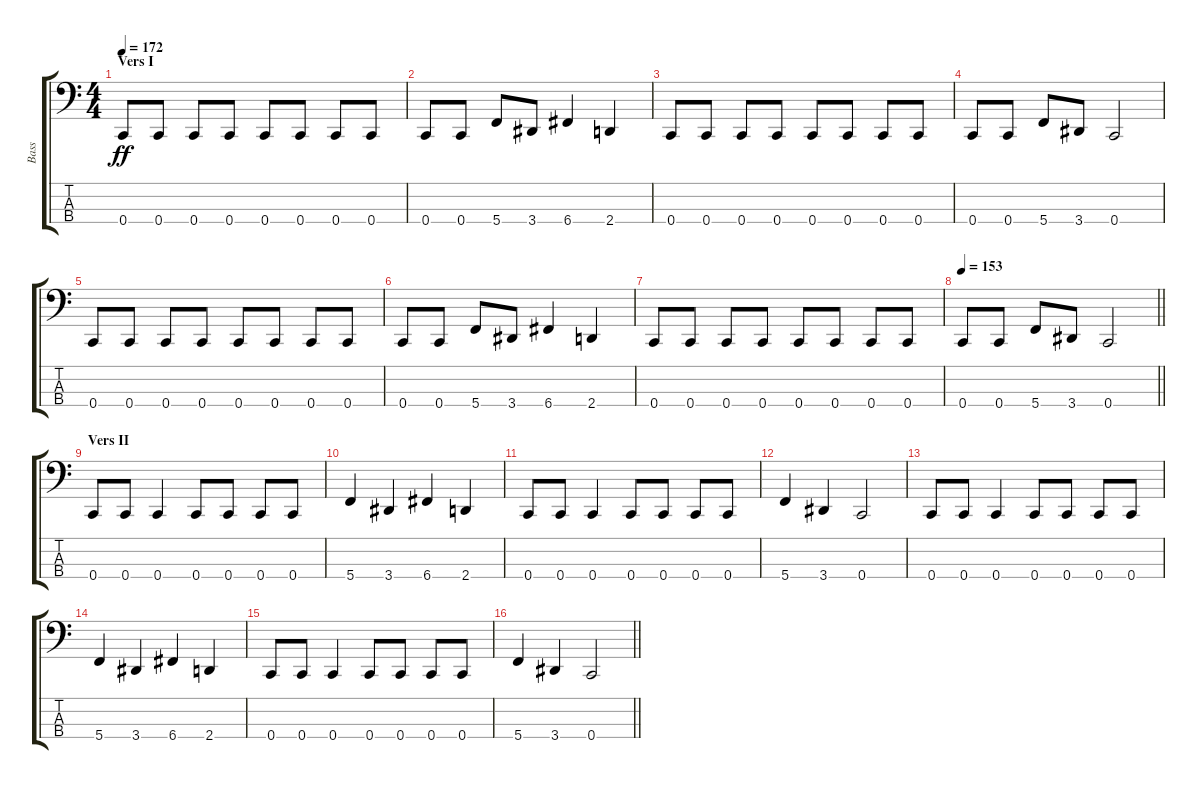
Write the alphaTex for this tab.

\track ("Bass" "Bass") {instrument electricbassfinger}
\staff {score tabs}
\tuning (F2 C2 G1 C1) {hide}
\ts (4 4)
\section ("" "Vers I")
\tempo 172
\clef f4
\ks c
0.4.8{dy ff} 0.4.8 0.4.8 0.4.8 0.4.8 0.4.8 0.4.8 0.4.8 |
0.4.8 0.4.8 5.4.8 3.4.8 6.4.4 2.4.4 |
0.4.8 0.4.8 0.4.8 0.4.8 0.4.8 0.4.8 0.4.8 0.4.8 |
0.4.8 0.4.8 5.4.8 3.4.8 0.4.2 |
0.4.8 0.4.8 0.4.8 0.4.8 0.4.8 0.4.8 0.4.8 0.4.8 |
0.4.8 0.4.8 5.4.8 3.4.8 6.4.4 2.4.4 |
0.4.8 0.4.8 0.4.8 0.4.8 0.4.8 0.4.8 0.4.8 0.4.8 |
\tempo 153
\barLineRight lightlight
0.4.8 0.4.8 5.4.8 3.4.8 0.4.2 |
\section ("" "Vers II")
0.4.8 0.4.8 0.4.4 0.4.8 0.4.8 0.4.8 0.4.8 |
5.4.4 3.4.4 6.4.4 2.4.4 |
0.4.8 0.4.8 0.4.4 0.4.8 0.4.8 0.4.8 0.4.8 |
5.4.4 3.4.4 0.4.2 |
0.4.8 0.4.8 0.4.4 0.4.8 0.4.8 0.4.8 0.4.8 |
5.4.4 3.4.4 6.4.4 2.4.4 |
0.4.8 0.4.8 0.4.4 0.4.8 0.4.8 0.4.8 0.4.8 |
\barLineRight lightlight
5.4.4 3.4.4 0.4.2
